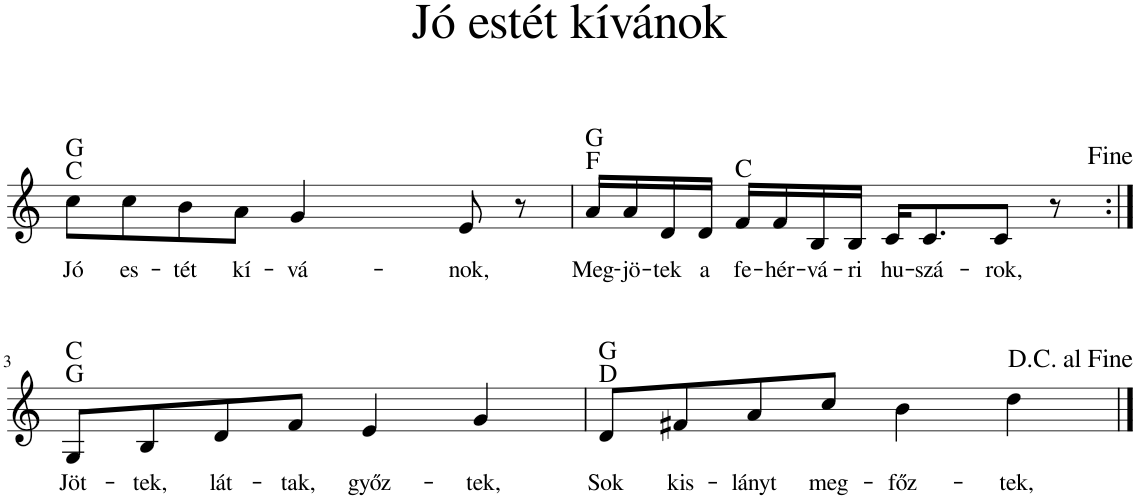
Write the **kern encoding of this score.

**kern	**text	**harte
*part1	*part1	*part1
*staff1	*staff1	*
*I"Piano	*	*
*I'Pno	*	*
*clefG2	*	*
*k[]	*	*
=1	=1	=1
!	!LO:LY:b	!
8cc\L	Jó	C:maj G:maj
!	!LO:LY:b	!
8cc\	es-	.
!	!LO:LY:b	!
8b\	-tét	.
!	!LO:LY:b	!
8a\J	kí-	.
!	!LO:LY:b	!
4g/	-vá-	.
!	!LO:LY:b	!
8e/	-nok,	.
8r	.	.
=2	=2	=2
!	!LO:LY:b	!
16a/LL	Meg-	F:maj G:maj
!	!LO:LY:b	!
16a/	-jö-	.
!	!LO:LY:b	!
16d/	-tek	.
!	!LO:LY:b	!
16d/JJ	a	.
!	!LO:LY:b	!
16f/LL	fe-	C:maj
!	!LO:LY:b	!
16f/	-hér-	.
!	!LO:LY:b	!
16B/	-vá-	.
!	!LO:LY:b	!
16B/JJ	-ri	.
!	!LO:LY:b	!
16c/KL	hu-	.
!	!LO:LY:b	!
8.c/	-szá-	.
!	!LO:LY:b	!
8c/J	-rok,	.
8r	.	.
!!LO:LB:g=z
=3:|!	=3:|!	=3:|!
!	!LO:LY:b	!
8G/L	Jöt-	G:maj C:maj
!	!LO:LY:b	!
8B/	-tek,	.
!	!LO:LY:b	!
8d/	lát-	.
!	!LO:LY:b	!
8f/J	-tak,	.
!	!LO:LY:b	!
4e/	győz-	.
!	!LO:LY:b	!
4g/	-tek,	.
=4	=4	=4
!	!LO:LY:b	!
8d/L	Sok	D:maj G:maj
!	!LO:LY:b	!
8f#X/	kis-	.
!	!LO:LY:b	!
8a/	-lányt	.
!	!LO:LY:b	!
8cc/J	meg-	.
!	!LO:LY:b	!
4b\	-főz-	.
!	!LO:LY:b	!
4dd\	-tek,	.
==	==	==
*-	*-	*-
